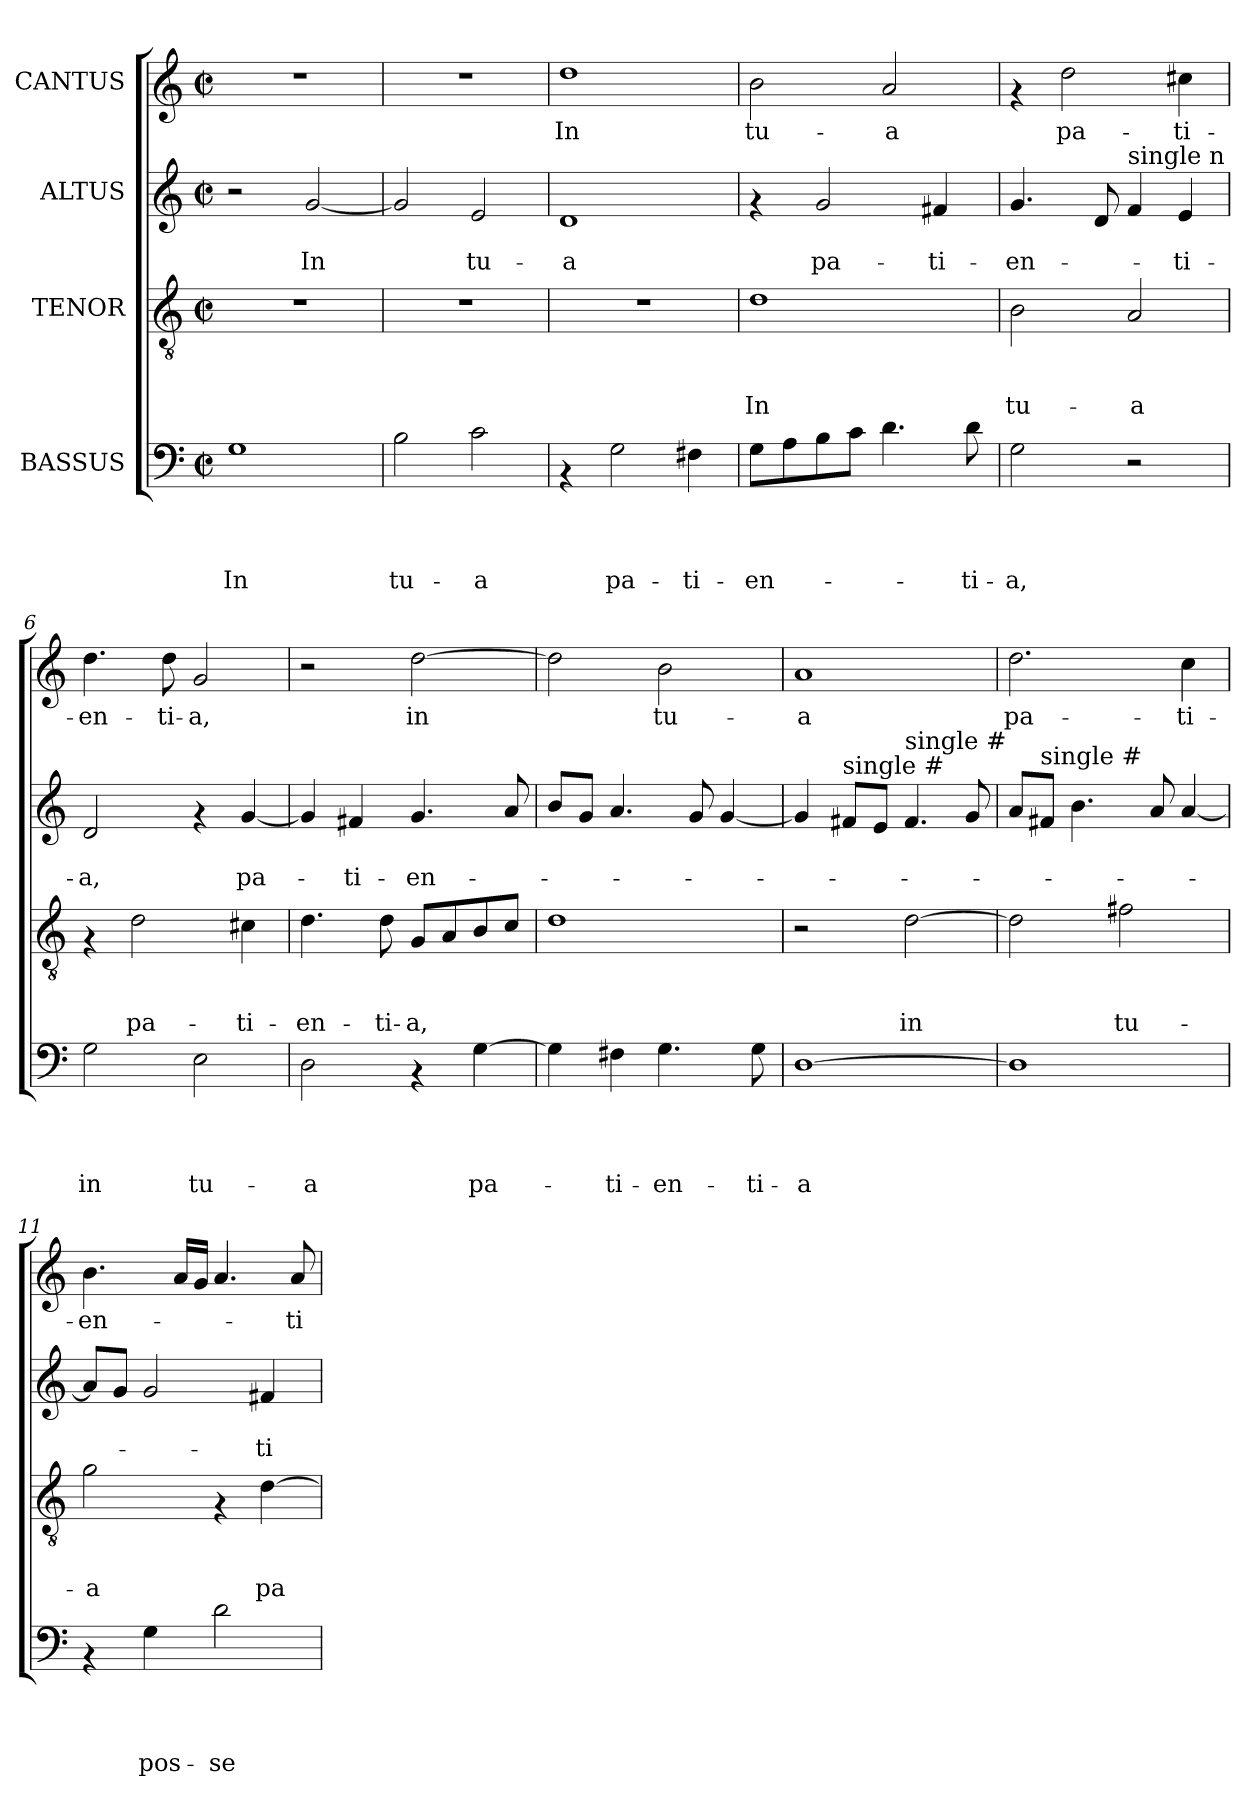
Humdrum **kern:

**kern	**text	**text	**text	**text	**kern	**text	**text	**text	**kern	**text	**text	**kern	**text
*part4	*part4	*part4	*part4	*part4	*part3	*part3	*part3	*part3	*part2	*part2	*part2	*part1	*part1
*staff4	*staff4	*staff4	*staff4	*staff4	*staff3	*staff3	*staff3	*staff3	*staff2	*staff2	*staff2	*staff1	*staff1
*I"BASSUS	*	*	*	*	*I"TENOR	*	*	*	*I"ALTUS	*	*	*I"CANTUS	*
*clefF4	*	*	*	*	*clefGv2	*	*	*	*clefG2	*	*	*clefG2	*
*k[]	*	*	*	*	*k[]	*	*	*	*k[]	*	*	*k[]	*
*C:	*	*	*	*	*C:	*	*	*	*C:	*	*	*C:	*
*M2/2	*	*	*	*	*M2/2	*	*	*	*M2/2	*	*	*M2/2	*
*met(c|)	*	*	*	*	*met(c|)	*	*	*	*met(c|)	*	*	*met(c|)	*
=1	=1	=1	=1	=1	=1	=1	=1	=1	=1	=1	=1	=1	=1
!	!	!	!	!LO:LY:b	!	!	!	!	!	!	!	!	!
1G	.	.	.	In	1r	.	.	.	2r	.	.	1r	.
!	!	!	!	!	!	!	!	!	!	!	!LO:LY:b	!	!
.	.	.	.	.	.	.	.	.	[<2g/	.	In	.	.
=2	=2	=2	=2	=2	=2	=2	=2	=2	=2	=2	=2	=2	=2
!	!	!	!	!LO:LY:b	!	!	!	!	!	!	!	!	!
2B\	.	.	.	tu-	1r	.	.	.	2g/]	.	.	1r	.
!	!	!	!	!LO:LY:b	!	!	!	!	!	!	!LO:LY:b	!	!
2c\	.	.	.	-a	.	.	.	.	2e/	.	tu-	.	.
=3	=3	=3	=3	=3	=3	=3	=3	=3	=3	=3	=3	=3	=3
!	!	!	!	!	!	!	!	!	!	!	!LO:LY:b	!	!LO:LY:b
4rAA	.	.	.	.	1r	.	.	.	1d	.	-a	1dd	In
!	!	!	!	!LO:LY:b	!	!	!	!	!	!	!	!	!
2G\	.	.	.	pa-	.	.	.	.	.	.	.	.	.
!	!	!	!	!LO:LY:b	!	!	!	!	!	!	!	!	!
4F#X\	.	.	.	-ti-	.	.	.	.	.	.	.	.	.
=4	=4	=4	=4	=4	=4	=4	=4	=4	=4	=4	=4	=4	=4
!	!	!	!	!LO:LY:b	!	!	!	!LO:LY:b	!	!	!	!	!LO:LY:b
8G\L	.	.	.	-en-	1d	.	.	In	4rf	.	.	2b\	tu-
8A\	.	.	.	.	.	.	.	.	.	.	.	.	.
!	!	!	!	!	!	!	!	!	!	!	!LO:LY:b	!	!
8B\	.	.	.	.	.	.	.	.	2g/	.	pa-	.	.
8c\J	.	.	.	.	.	.	.	.	.	.	.	.	.
!	!	!	!	!	!	!	!	!	!	!	!	!	!LO:LY:b
4.d\	.	.	.	.	.	.	.	.	.	.	.	2a/	-a
!	!	!	!	!	!	!	!	!	!	!	!LO:LY:b	!	!
.	.	.	.	.	.	.	.	.	4f#X/	.	-ti-	.	.
!	!	!	!	!LO:LY:b	!	!	!	!	!	!	!	!	!
8d\	.	.	.	-ti-	.	.	.	.	.	.	.	.	.
=5	=5	=5	=5	=5	=5	=5	=5	=5	=5	=5	=5	=5	=5
!	!	!	!	!LO:LY:b	!	!	!	!LO:LY:b	!	!	!LO:LY:b	!	!
2G\	.	.	.	-a,	2B\	.	.	tu-	4.g/	.	-en-	4rf	.
!	!	!	!	!	!	!	!	!	!	!	!	!	!LO:LY:b
.	.	.	.	.	.	.	.	.	.	.	.	2dd\	pa-
.	.	.	.	.	.	.	.	.	8d/	.	.	.	.
!	!	!	!	!	!	!	!	!	!LO:TX:a:t=single n	!	!	!	!
!	!	!	!	!	!	!	!	!LO:LY:b	!	!	!	!	!
2r	.	.	.	.	2A/	.	.	-a	4f/	.	.	.	.
!	!	!	!	!	!	!	!	!	!	!	!LO:LY:b	!	!LO:LY:b
.	.	.	.	.	.	.	.	.	4e/	.	-ti-	4cc#X\	-ti-
=6	=6	=6	=6	=6	=6	=6	=6	=6	=6	=6	=6	=6	=6
!	!	!	!	!LO:LY:b	!	!	!	!	!	!	!LO:LY:b	!	!LO:LY:b
2G\	.	.	.	in	4rF	.	.	.	2d/	.	-a,	4.dd\	-en-
!	!	!	!	!	!	!	!	!LO:LY:b	!	!	!	!	!
.	.	.	.	.	2d\	.	.	pa-	.	.	.	.	.
!	!	!	!	!	!	!	!	!	!	!	!	!	!LO:LY:b
.	.	.	.	.	.	.	.	.	.	.	.	8dd\	-ti-
!	!	!	!	!LO:LY:b	!	!	!	!	!	!	!	!	!LO:LY:b
2E\	.	.	.	tu-	.	.	.	.	4rf	.	.	2g/	-a,
!	!	!	!	!	!	!	!	!LO:LY:b	!	!	!LO:LY:b	!	!
.	.	.	.	.	4c#X\	.	.	-ti-	[<4g/	.	pa-	.	.
!!LO:LB:g=z
=7	=7	=7	=7	=7	=7	=7	=7	=7	=7	=7	=7	=7	=7
!	!	!	!	!LO:LY:b	!	!	!	!LO:LY:b	!	!	!	!	!
2D\	.	.	.	-a	4.d\	.	.	-en-	4g/]	.	.	2r	.
!	!	!	!	!	!	!	!	!	!	!	!LO:LY:b	!	!
.	.	.	.	.	.	.	.	.	4f#X/	.	-ti-	.	.
!	!	!	!	!	!	!	!	!LO:LY:b	!	!	!	!	!
.	.	.	.	.	8d\	.	.	-ti-	.	.	.	.	.
!	!	!	!	!	!	!	!	!LO:LY:b	!	!	!LO:LY:b	!	!LO:LY:b
4rAA	.	.	.	.	8G/L	.	.	-a,	4.g/	.	-en-	[>2dd\	in
.	.	.	.	.	8A/	.	.	.	.	.	.	.	.
!	!	!	!	!LO:LY:b	!	!	!	!	!	!	!	!	!
[>4G\	.	.	.	pa-	8B/	.	.	.	.	.	.	.	.
.	.	.	.	.	8c/J	.	.	.	8a/	.	.	.	.
=8	=8	=8	=8	=8	=8	=8	=8	=8	=8	=8	=8	=8	=8
4G\]	.	.	.	.	1d	.	.	.	8b/L	.	.	2dd\]	.
.	.	.	.	.	.	.	.	.	8g/J	.	.	.	.
!	!	!	!	!LO:LY:b	!	!	!	!	!	!	!	!	!
4F#X\	.	.	.	-ti-	.	.	.	.	4.a/	.	.	.	.
!	!	!	!	!LO:LY:b	!	!	!	!	!	!	!	!	!LO:LY:b
4.G\	.	.	.	-en-	.	.	.	.	.	.	.	2b\	tu-
.	.	.	.	.	.	.	.	.	8g/	.	.	.	.
.	.	.	.	.	.	.	.	.	[<4g/	.	.	.	.
!	!	!	!	!LO:LY:b	!	!	!	!	!	!	!	!	!
8G\	.	.	.	-ti-	.	.	.	.	.	.	.	.	.
=9	=9	=9	=9	=9	=9	=9	=9	=9	=9	=9	=9	=9	=9
!	!	!	!	!LO:LY:b	!	!	!	!	!	!	!	!	!LO:LY:b
[>1D	.	.	.	-a	2r	.	.	.	4g/]	.	.	1a	-a
!	!	!	!	!	!	!	!	!	!LO:TX:a:t=single #	!	!	!	!
.	.	.	.	.	.	.	.	.	8f#/L	.	.	.	.
.	.	.	.	.	.	.	.	.	8e/J	.	.	.	.
!	!	!	!	!	!	!	!	!	!LO:TX:a:t=single #	!	!	!	!
!	!	!	!	!	!	!	!	!LO:LY:b	!	!	!	!	!
.	.	.	.	.	[>2d\	.	.	in	4.f#/	.	.	.	.
.	.	.	.	.	.	.	.	.	8g/	.	.	.	.
=10	=10	=10	=10	=10	=10	=10	=10	=10	=10	=10	=10	=10	=10
!	!	!	!	!	!	!	!	!	!	!	!	!	!LO:LY:b
1D]	.	.	.	.	2d\]	.	.	.	8a/L	.	.	2.dd\	pa-
!	!	!	!	!	!	!	!	!	!LO:TX:a:t=single #	!	!	!	!
.	.	.	.	.	.	.	.	.	8f#/J	.	.	.	.
.	.	.	.	.	.	.	.	.	4.b\	.	.	.	.
!	!	!	!	!	!	!	!	!LO:LY:b	!	!	!	!	!
.	.	.	.	.	2f#X\	.	.	tu-	.	.	.	.	.
.	.	.	.	.	.	.	.	.	8a/	.	.	.	.
!	!	!	!	!	!	!	!	!	!	!	!	!	!LO:LY:b
.	.	.	.	.	.	.	.	.	[<4a/	.	.	4cc\	-ti-
=11	=11	=11	=11	=11	=11	=11	=11	=11	=11	=11	=11	=11	=11
!	!	!	!	!	!	!	!	!LO:LY:b	!	!	!	!	!LO:LY:b
4rAA	.	.	.	.	2g\	.	.	-a	8a/L]	.	.	4.b\	-en-
.	.	.	.	.	.	.	.	.	8g/J	.	.	.	.
!	!	!	!	!LO:LY:b	!	!	!	!	!	!	!	!	!
4G\	.	.	.	pos-	.	.	.	.	2g/	.	.	.	.
.	.	.	.	.	.	.	.	.	.	.	.	16a/LL	.
.	.	.	.	.	.	.	.	.	.	.	.	16g/JJ	.
!	!	!	!	!LO:LY:b	!	!	!	!	!	!	!	!	!
2d\	.	.	.	-se-	4rF	.	.	.	.	.	.	4.a/	.
!	!	!	!	!	!	!	!	!LO:LY:b	!	!	!LO:LY:b	!	!
.	.	.	.	.	[>4d\	.	.	pa-	4f#X/	.	-ti-	.	.
!	!	!	!	!	!	!	!	!	!	!	!	!	!LO:LY:b
.	.	.	.	.	.	.	.	.	.	.	.	8a/	-ti-
=	=	=	=	=	=	=	=	=	=	=	=	=	=
*-	*-	*-	*-	*-	*-	*-	*-	*-	*-	*-	*-	*-	*-
